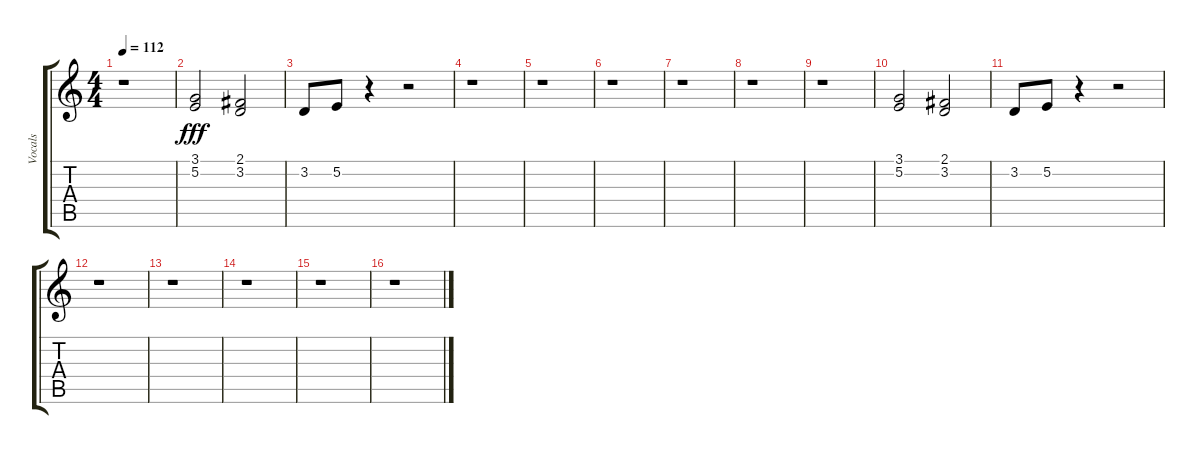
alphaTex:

\track ("Vocals" "Vocals") {instrument voiceoohs}
\staff {score tabs}
\tuning (E4 B3 G3 D3 A2 E2) {hide}
\ts (4 4)
\tempo 112
\clef g2
\ks c
r.1{dy fff} |
(3.1 5.2).2 (2.1 3.2).2 |
3.2.8 5.2.8 r.4 r.2 |
r.1 |
r.1 |
r.1 |
r.1 |
r.1 |
r.1 |
(3.1 5.2).2 (2.1 3.2).2 |
3.2.8 5.2.8 r.4 r.2 |
r.1 |
r.1 |
r.1 |
r.1 |
r.1
